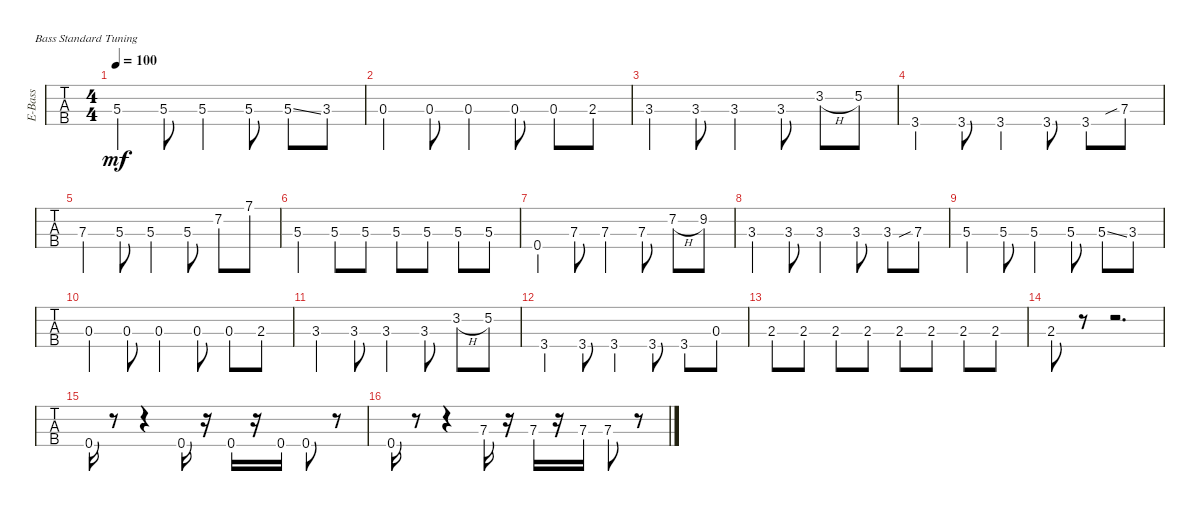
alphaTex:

\defaultSystemsLayout 4
\bracketExtendMode groupsimilarinstruments
\otherSystemsTrackNameOrientation horizontal
\track ("Cole Train" "E-Bass") {instrument electricbassfinger}
\staff {tabs}
\tuning (G2 D2 A1 E1)
\ts (4 4)
\tempo 100
\clef f4
\ks c
5.3.4{dy mf} 5.3.8 5.3.4 5.3.8 5.3{ss}.8 3.3.8 |
0.3.4 0.3.8 0.3.4 0.3.8 0.3.8 2.3.8 |
3.3.4 3.3.8 3.3.4 3.3.8 3.2{h}.8 5.2.8 |
3.4.4 3.4.8 3.4.4 3.4.8 3.4.8 7.3{sib}.8 |
7.3.4 5.3.8 5.3.4 5.3.8 7.2.8 7.1.8 |
5.3.4 5.3.8 5.3.8 5.3.8 5.3.8 5.3.8 5.3.8 |
0.4.4 7.3.8 7.3.4 7.3.8 7.2{h}.8 9.2.8 |
3.3.4 3.3.8 3.3.4 3.3.8 3.3.8 7.3{sib}.8 |
5.3.4 5.3.8 5.3.4 5.3.8 5.3{ss}.8 3.3.8 |
0.3.4 0.3.8 0.3.4 0.3.8 0.3.8 2.3.8 |
3.3.4 3.3.8 3.3.4 3.3.8 3.2{h}.8 5.2.8 |
3.4.4 3.4.8 3.4.4 3.4.8 3.4.8 0.3.8 |
2.3.8 2.3.8 2.3.8 2.3.8 2.3.8 2.3.8 2.3.8 2.3.8 |
2.3.8 r.8 r.2{d} |
0.4.16 r.8 r.4 0.4.16 r.16 0.4.16 r.16 0.4.16 0.4.8 r.8 |
0.4.16 r.8 r.4 7.3.16 r.16 7.3.16 r.16 7.3.16 7.3.8 r.8
